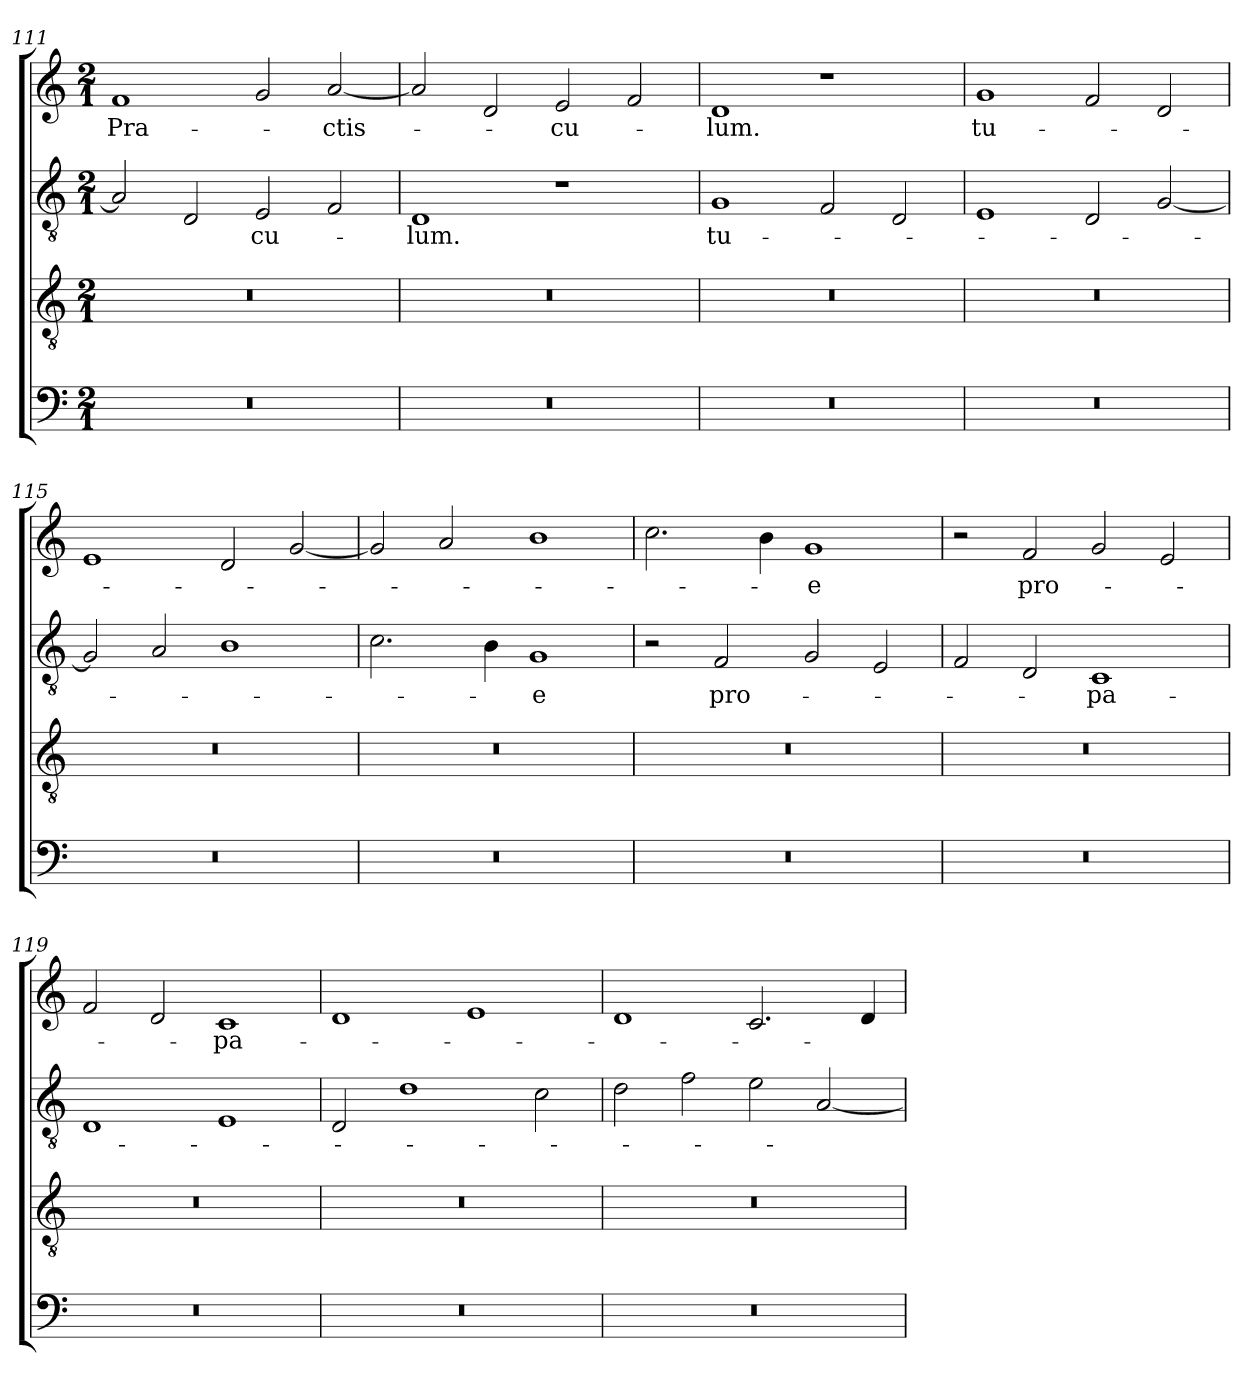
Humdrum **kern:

**kern	**kern	**kern	**text	**kern	**text
*part4	*part3	*part2	*part2	*part1	*part1
*staff4	*staff3	*staff2	*staff2	*staff1	*staff1
*clefF4	*clefGv2	*clefGv2	*	*clefG2	*
*M2/1	*M2/1	*M2/1	*	*M2/1	*
=111	=111	=111	=111	=111	=111
!	!	!	!	!	!LO:LY:b
0r	0r	2A/]	.	1f	Pra-
.	.	2D/	.	.	.
!	!	!	!LO:LY:b	!	!
.	.	2E/	-cu-	2g/	.
!	!	!	!	!	!LO:LY:b
.	.	2F/	.	[2a/	-ctis-
=112	=112	=112	=112	=112	=112
!	!	!	!LO:LY:b	!	!
0r	0r	1D	-lum.	2a/]	.
.	.	.	.	2d/	.
!	!	!	!	!	!LO:LY:b
.	.	1r	.	2e/	-cu-
.	.	.	.	2f/	.
=113	=113	=113	=113	=113	=113
!	!	!	!LO:LY:b	!	!LO:LY:b
0r	0r	1G	tu-	1d	-lum.
.	.	2F/	.	1r	.
.	.	2D/	.	.	.
!!LO:LB:g=z
=114	=114	=114	=114	=114	=114
!	!	!	!	!	!LO:LY:b
0r	0r	1E	.	1g	tu-
.	.	2D/	.	2f/	.
.	.	[2G/	.	2d/	.
=115	=115	=115	=115	=115	=115
0r	0r	2G/]	.	1e	.
.	.	2A/	.	.	.
.	.	1B	.	2d/	.
.	.	.	.	[2g/	.
=116	=116	=116	=116	=116	=116
0r	0r	2.c\	.	2g/]	.
.	.	.	.	2a/	.
.	.	4B\	.	.	.
!	!	!	!LO:LY:b	!	!
.	.	1G	-e	1b	.
=117	=117	=117	=117	=117	=117
0r	0r	2r	.	2.cc\	.
!	!	!	!LO:LY:b	!	!
.	.	2F/	pro-	.	.
.	.	.	.	4b\	.
!	!	!	!	!	!LO:LY:b
.	.	2G/	.	1g	-e
.	.	2E/	.	.	.
=118	=118	=118	=118	=118	=118
0r	0r	2F/	.	2r	.
!	!	!	!	!	!LO:LY:b
.	.	2D/	.	2f/	pro-
!	!	!	!LO:LY:b	!	!
.	.	1C	-pa-	2g/	.
.	.	.	.	2e/	.
=119	=119	=119	=119	=119	=119
0r	0r	1D	.	2f/	.
.	.	.	.	2d/	.
!	!	!	!	!	!LO:LY:b
.	.	1E	.	1c	-pa-
=120	=120	=120	=120	=120	=120
0r	0r	2D/	.	1d	.
.	.	1d	.	.	.
.	.	.	.	1e	.
.	.	2c\	.	.	.
!!LO:LB:g=z
=121	=121	=121	=121	=121	=121
0r	0r	2d\	.	1d	.
.	.	2f\	.	.	.
.	.	2e\	.	2.c/	.
.	.	[2A/	.	.	.
.	.	.	.	4d/	.
=	=	=	=	=	=
*-	*-	*-	*-	*-	*-
